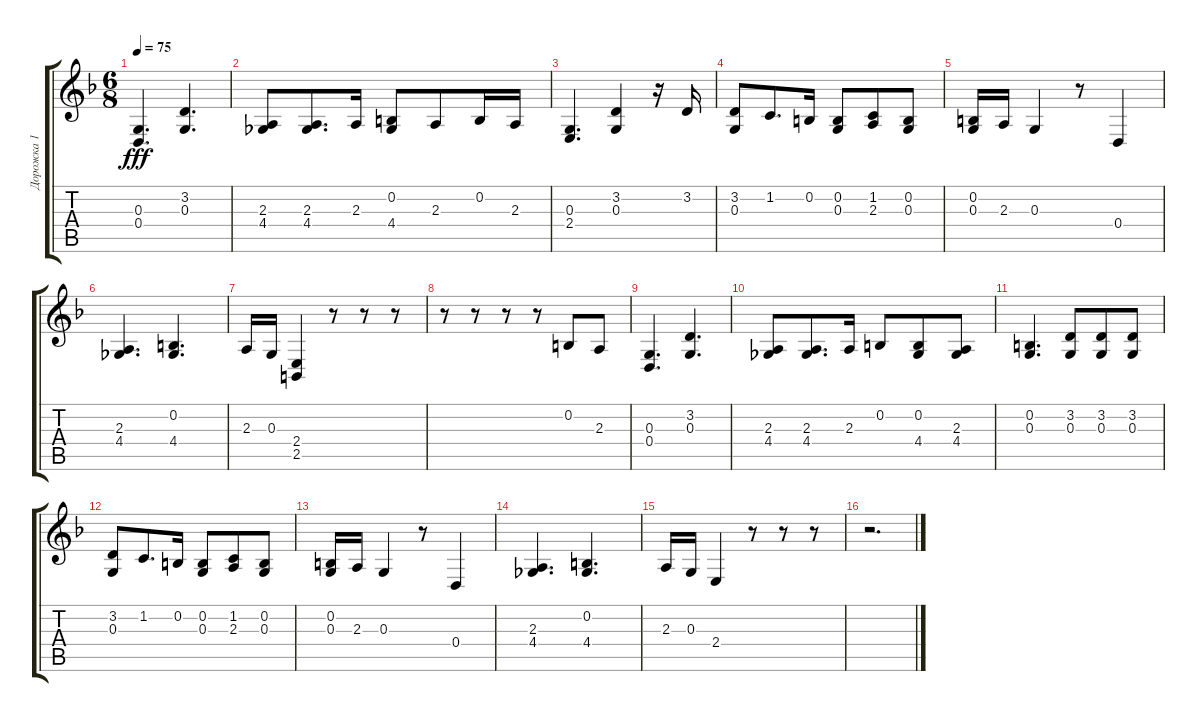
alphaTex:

\track ("Дорожка 1" "Дорожка 1") {instrument oboe}
\staff {score tabs}
\tuning (E4 B3 G3 D3 A2 E2) {hide}
\ts (6 8)
\tempo 75
\clef g2
\ks f
(0.3 0.4).4{d dy fff} (3.2 0.3).4{d} |
(2.3 4.4).8 (2.3 4.4).8{d} 2.3.16 (0.2 4.4).8 2.3.8 0.2.16 2.3.16 |
(0.3 2.4).4{d} (3.2 0.3).4 r.16 3.2.16 |
(3.2 0.3).8 1.2.8{d} 0.2.16 (0.2 0.3).8 (1.2 2.3).8 (0.2 0.3).8 |
(0.2 0.3).16 2.3.16 0.3.4 r.8 0.4.4 |
(2.3 4.4).4{d} (0.2 4.4).4{d} |
2.3.16 0.3.16 (2.4 2.5).4 r.8 r.8 r.8 |
r.8 r.8 r.8 r.8 0.2.8 2.3.8 |
(0.3 0.4).4{d} (3.2 0.3).4{d} |
(2.3 4.4).8 (2.3 4.4).8{d} 2.3.16 0.2.8 (0.2 4.4).8 (2.3 4.4).8 |
(0.2 0.3).4{d} (3.2 0.3).8 (3.2 0.3).8 (3.2 0.3).8 |
(3.2 0.3).8 1.2.8{d} 0.2.16 (0.2 0.3).8 (1.2 2.3).8 (0.2 0.3).8 |
(0.2 0.3).16 2.3.16 0.3.4 r.8 0.4.4 |
(2.3 4.4).4{d} (0.2 4.4).4{d} |
2.3.16 0.3.16 2.4.4 r.8 r.8 r.8 |
r.2{d}
